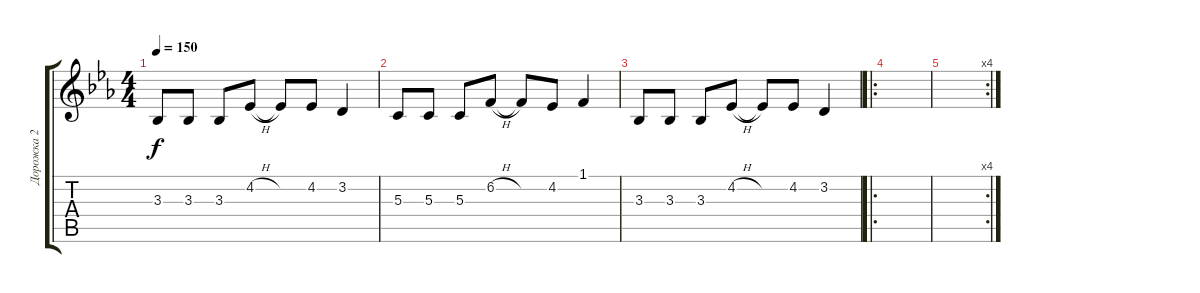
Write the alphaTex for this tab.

\track ("Дорожка 2" "Дорожка 2") {instrument acousticgrandpiano}
\staff {score tabs}
\tuning (E4 B3 G3 D3 A2 E2) {hide}
\ts (4 4)
\tempo 150
\clef g2
\ks cminor
3.3.8{dy f} 3.3.8 3.3.8 4.2{h}.8 4.2{t}.8 4.2.8 3.2.4 |
5.3.8 5.3.8 5.3.8 6.2{h}.8 6.2{t}.8 4.2.8 1.1.4 |
3.3.8 3.3.8 3.3.8 4.2{h}.8 4.2{t}.8 4.2.8 3.2.4 |
\ro
|
\rc 4
